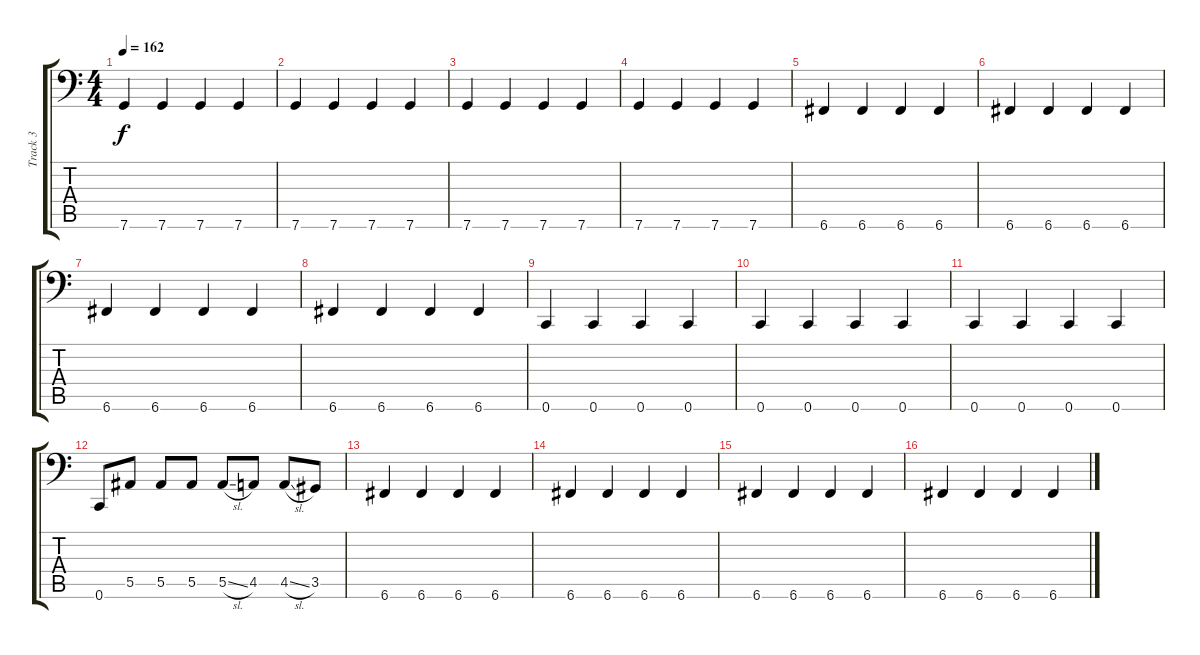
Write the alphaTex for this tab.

\track ("Track 3" "Track 3") {instrument electricbassfinger}
\staff {score tabs}
\tuning (Db3 Ab2 Eb2 Bb1 F1 C1) {hide}
\ts (4 4)
\tempo 162
\clef f4
\ks c
7.6.4{dy f} 7.6.4 7.6.4 7.6.4 |
7.6.4 7.6.4 7.6.4 7.6.4 |
7.6.4 7.6.4 7.6.4 7.6.4 |
7.6.4 7.6.4 7.6.4 7.6.4 |
6.6.4 6.6.4 6.6.4 6.6.4 |
6.6.4 6.6.4 6.6.4 6.6.4 |
6.6.4 6.6.4 6.6.4 6.6.4 |
6.6.4 6.6.4 6.6.4 6.6.4 |
0.6.4 0.6.4 0.6.4 0.6.4 |
0.6.4 0.6.4 0.6.4 0.6.4 |
0.6.4 0.6.4 0.6.4 0.6.4 |
0.6.8 5.5.8 5.5.8 5.5.8 5.5{sl}.8 4.5.8 4.5{sl}.8 3.5.8 |
6.6.4 6.6.4 6.6.4 6.6.4 |
6.6.4 6.6.4 6.6.4 6.6.4 |
6.6.4 6.6.4 6.6.4 6.6.4 |
6.6.4 6.6.4 6.6.4 6.6.4
